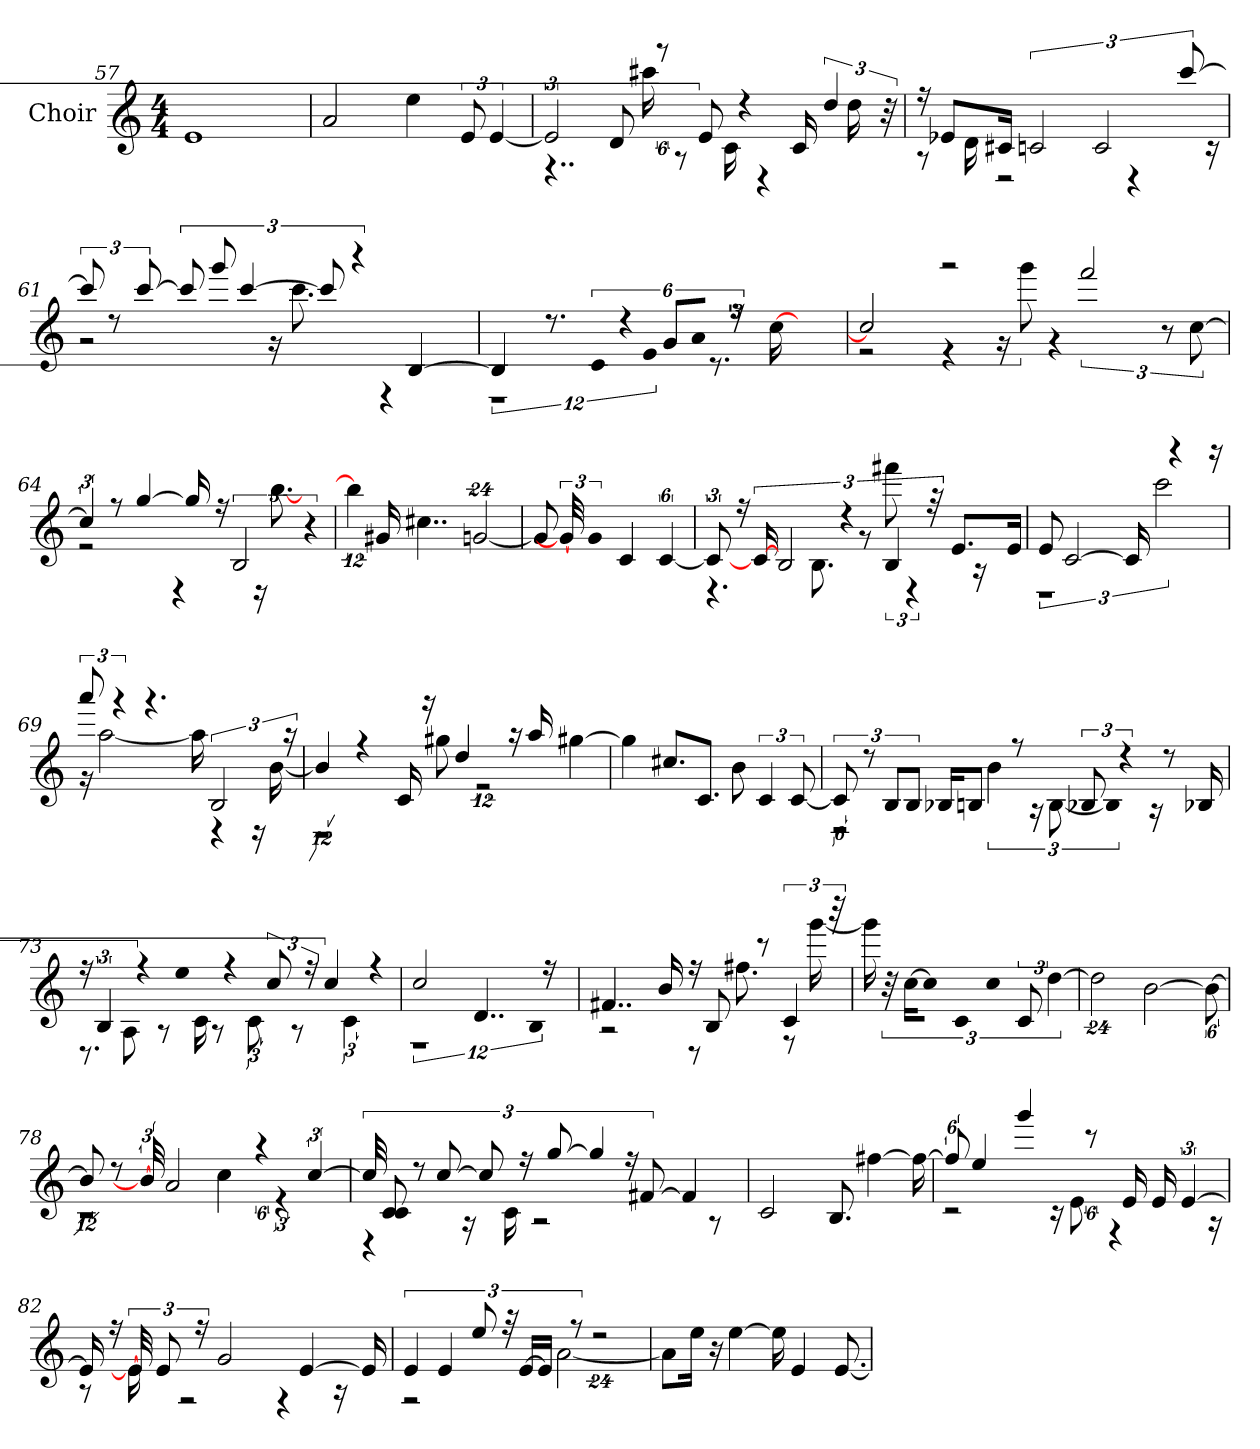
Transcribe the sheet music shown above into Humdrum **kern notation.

**kern
*part1
*staff1
*I"Choir
*I'Ch
*clefG2
*M4/4
=57
1e
=58
2a
4ee
12e
[6e
=59
*^
3e]	4..r
8d	.
.	16ccc#X
48%5r	.
.	8r
12e	.
.	16c
48%5r	.
.	4r
16c	.
6dd	.
.	16dd
48r	.
=60	=60
16r	8r
8e-X/L	.
.	16d
16c#X/Jk	2r
3c	.
3c	.
.	4r
[12ccc	.
.	16r
=61	=61
12ccc]	2r
12r	.
[12ccc	.
12ccc]	.
12ggg	.
[6ccc	.
.	16r
.	8.ccc
12ccc]	.
6r	.
.	4r
[4B	.
.	12ryy
=62	=62
4B]	12%7r
8.r	.
12%5c	.
.	6e
.	8.r
48%7r	.
.	[16cc
12g/L	4ryy
8a/J	.
24r	.
=63	=63
2cc]	2r
2r	4r
.	16r
.	12ggg
.	48%5r
3fff	2ryy
12r	.
[12cc	.
=64	=64
6cc]	2r
8r	.
[4gg	.
.	4r
16gg]	.
16r	.
3B	.
.	16r
.	[8.bb
6r	6ryy
*v	*v
=65
48%7bb]
16g#X
4..cc#X
[48%17g
=66
8g]
48g_
12%5g
4c
[24%5c
=67
*^
12c]	4.r
16r	.
24c_	.
3B	.
.	8.B
6r	.
.	8r
6B	12fff#X
.	6r
48r	.
8.e/L	.
.	16r
.	8ryy
16e/Jk	.
=68	=68
8e	3%2r
[2c	.
16c]	.
.	3ccc
4r	.
16r	.
=69	=69
12aaa	16r
.	[2aa
6r	.
4.r	.
.	16aa]
3B	4r
.	16r
.	[16b
24r	.
=70	=70
4b]	12%7r
4r	.
16c	.
16r	.
.	8gg#X
4dd	.
.	24%7r
16r	.
16aa	.
[4gg#X	4ryy
*v	*v
=71
4gg#]
8.cc#X/L
8.c/J
8b
6c
[12c
=72
*^
12c]	12%5r
12r	.
12B/L	.
12B/J	.
16B-X/KL	.
8B/J	.
.	6b
8r	.
.	24r
.	[12B
12B-X	.
.	48%11B]
6r	.
8r	.
.	16r
.	12ryy
16B-X	.
=73	=73
16r	8.r
6B	.
.	8A
48%7r	.
.	8r
12ee	.
.	16c
48%5r	.
.	8r
12cc	.
.	12c
24r	.
6cc	.
.	8r
.	6c
48%7r	.
=74	=74
2cc	12%11r
4..d	.
.	12B
16r	.
=75	=75
4..f#X	2r
16b	.
16r	8r
8B	.
.	8.ff#X
8r	.
6c	8r
.	[16ggg
48r	.
*v	*v
=76
16ggg]
48r
[24cc\KL
8cc\J]
4c
4cc
12c
[6dd
=77
48%19dd]
[2b
48%5b_
=78
*^
8b]	12%7r
8r	.
48b_	.
2a	.
.	4cc
24%5r	.
.	6r
[6cc	.
.	48%7ryy
=79	=79
48cc]	4r
12c 12c	.
12r	.
[12cc	.
.	16r
12cc]	.
.	16c
24r	.
.	2r
[12gg	.
6gg]	.
24r	.
[12f#X	.
4f#]	.
.	8r
.	48ryy
*v	*v
=80
2c
8.B
[4ff#X
16ff#_
=81
*^
48%5ff#]	2r
4ee	.
4ggg	.
.	16r
.	8e
48%5r	.
.	4r
16e	.
16e	.
[6e	.
.	16r
=82	=82
16e]	8r
16r	.
48e_	16e
12e	.
.	2r
24r	.
2g	.
.	4r
[4e	.
.	16r
.	12ryy
16e]	.
=83	=83
6e	2r
6e	.
12ee	.
48r	.
[24e/LL	.
24e/JJ]	.
.	[2a
12r	.
48%19r	.
*v	*v
=84
8a\L]
16ee\Jk
16r
[4ee
16ee]
4e
[8.e
=
*-
